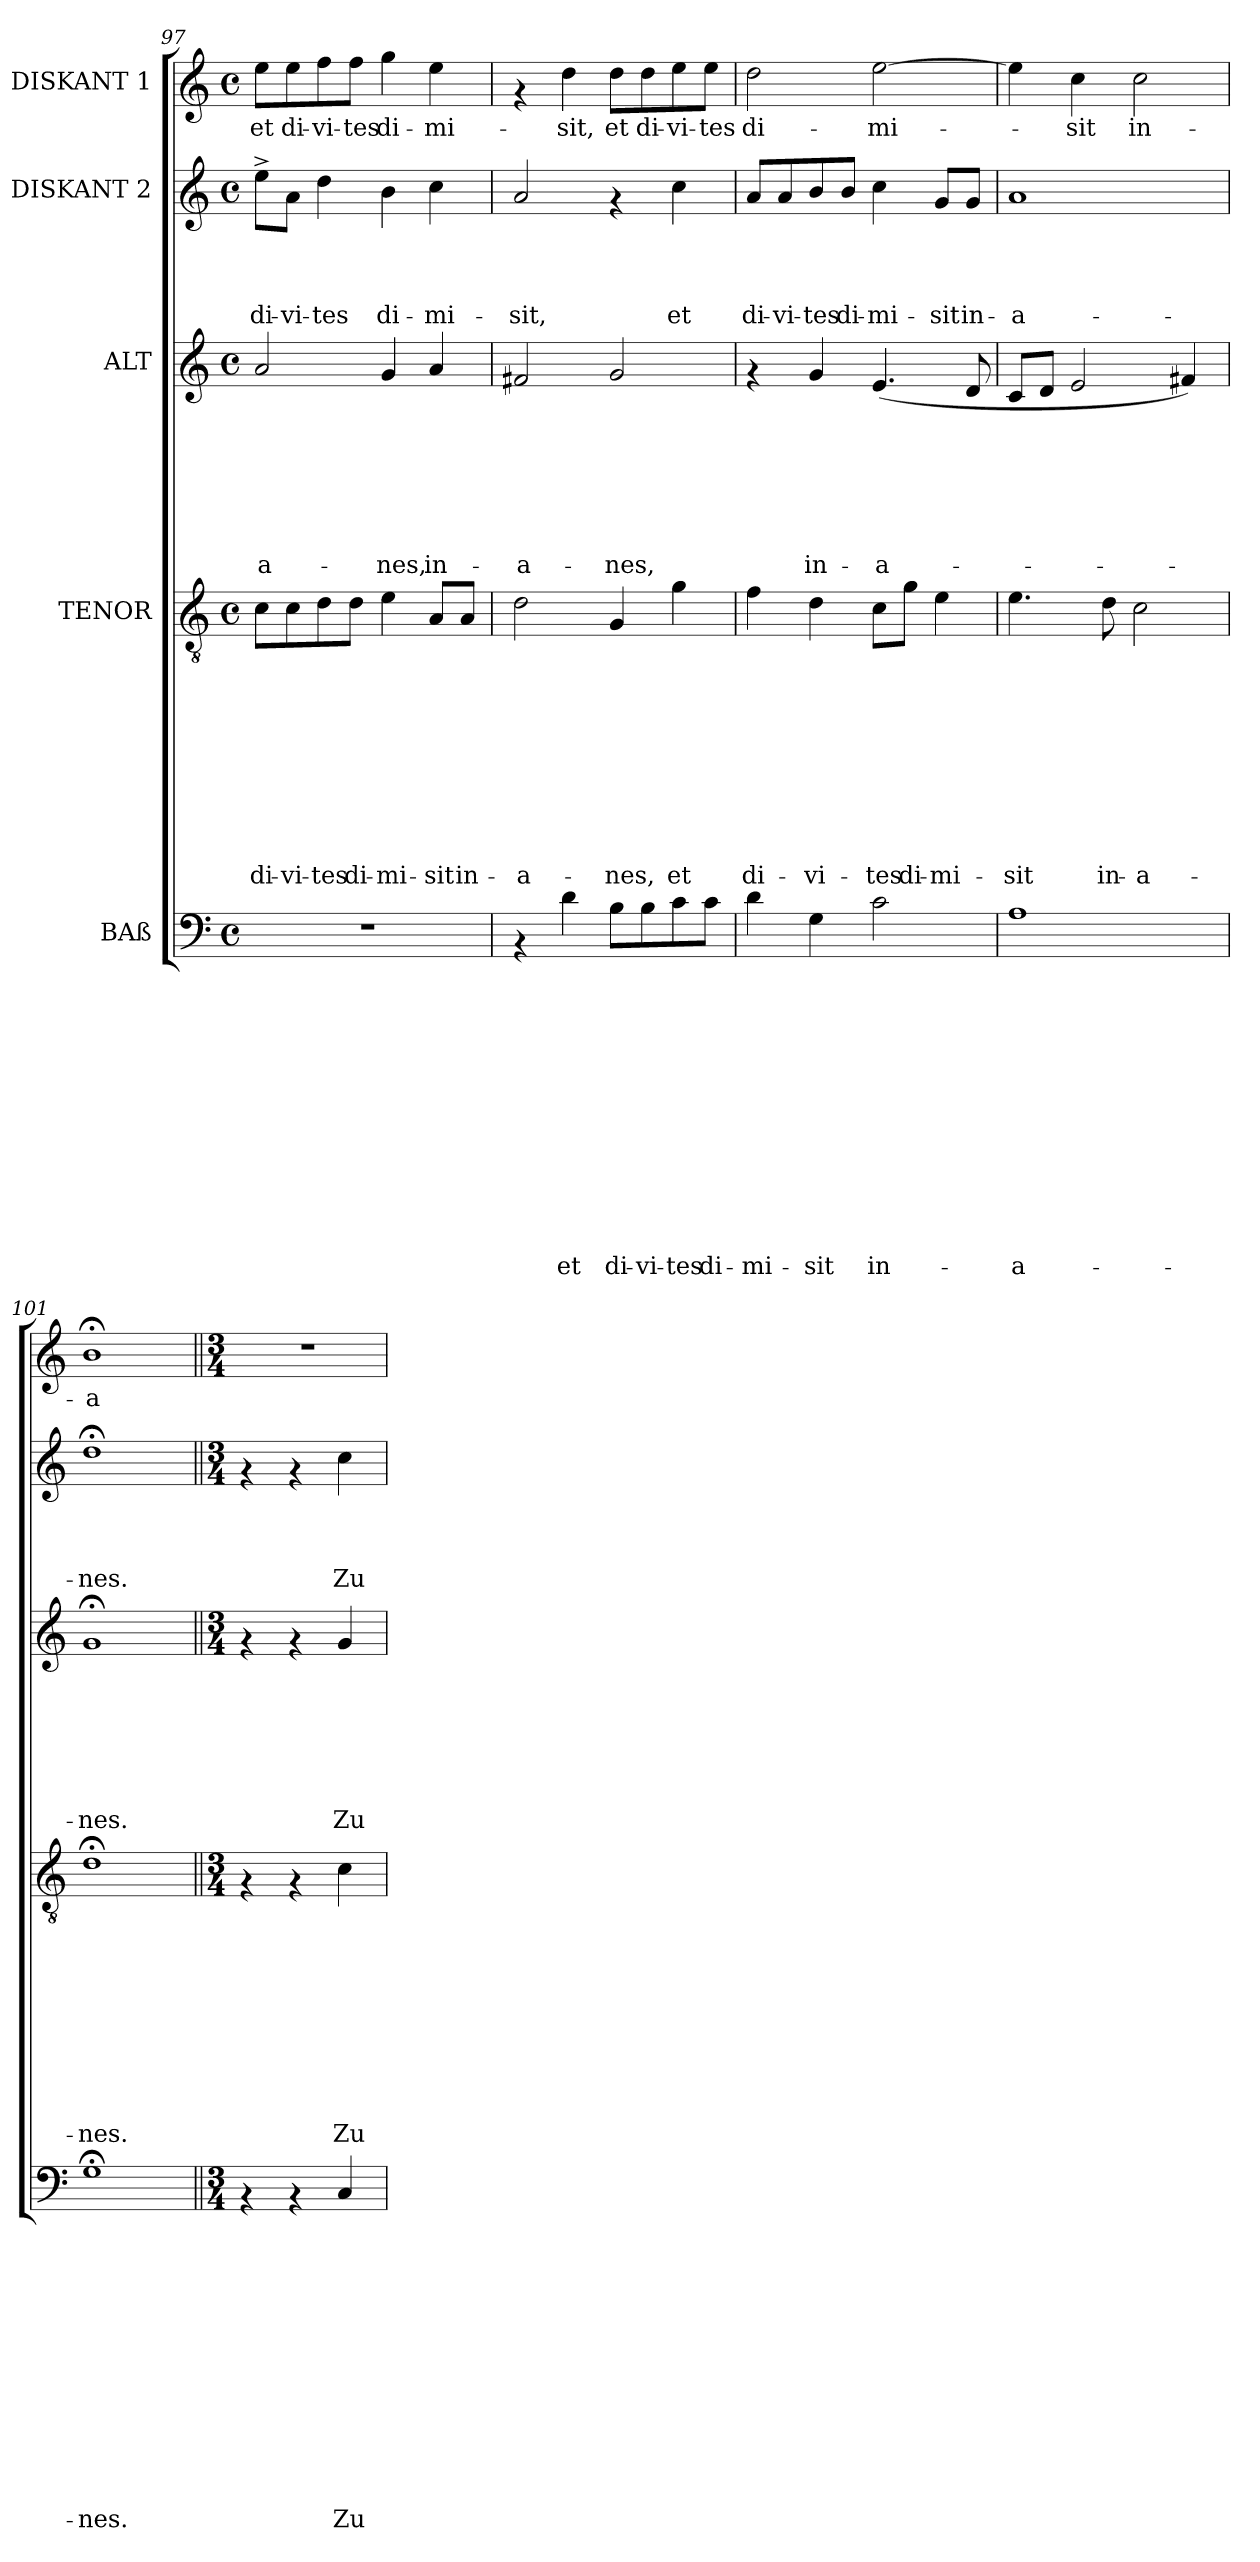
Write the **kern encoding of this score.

**kern	**text	**text	**text	**text	**text	**text	**text	**text	**text	**text	**text	**text	**text	**kern	**text	**text	**text	**text	**text	**text	**text	**text	**text	**text	**kern	**text	**text	**text	**text	**text	**text	**text	**kern	**text	**text	**text	**text	**kern	**text
*part5	*part5	*part5	*part5	*part5	*part5	*part5	*part5	*part5	*part5	*part5	*part5	*part5	*part5	*part4	*part4	*part4	*part4	*part4	*part4	*part4	*part4	*part4	*part4	*part4	*part3	*part3	*part3	*part3	*part3	*part3	*part3	*part3	*part2	*part2	*part2	*part2	*part2	*part1	*part1
*staff5	*staff5	*staff5	*staff5	*staff5	*staff5	*staff5	*staff5	*staff5	*staff5	*staff5	*staff5	*staff5	*staff5	*staff4	*staff4	*staff4	*staff4	*staff4	*staff4	*staff4	*staff4	*staff4	*staff4	*staff4	*staff3	*staff3	*staff3	*staff3	*staff3	*staff3	*staff3	*staff3	*staff2	*staff2	*staff2	*staff2	*staff2	*staff1	*staff1
*I"BAß	*	*	*	*	*	*	*	*	*	*	*	*	*	*I"TENOR	*	*	*	*	*	*	*	*	*	*	*I"ALT	*	*	*	*	*	*	*	*I"DISKANT 2	*	*	*	*	*I"DISKANT 1	*
*clefF4	*	*	*	*	*	*	*	*	*	*	*	*	*	*clefGv2	*	*	*	*	*	*	*	*	*	*	*clefG2	*	*	*	*	*	*	*	*clefG2	*	*	*	*	*clefG2	*
*k[]	*	*	*	*	*	*	*	*	*	*	*	*	*	*k[]	*	*	*	*	*	*	*	*	*	*	*k[]	*	*	*	*	*	*	*	*k[]	*	*	*	*	*k[]	*
*C:	*	*	*	*	*	*	*	*	*	*	*	*	*	*C:	*	*	*	*	*	*	*	*	*	*	*C:	*	*	*	*	*	*	*	*C:	*	*	*	*	*C:	*
*M4/4	*	*	*	*	*	*	*	*	*	*	*	*	*	*M4/4	*	*	*	*	*	*	*	*	*	*	*M4/4	*	*	*	*	*	*	*	*M4/4	*	*	*	*	*M4/4	*
*met(c)	*	*	*	*	*	*	*	*	*	*	*	*	*	*met(c)	*	*	*	*	*	*	*	*	*	*	*met(c)	*	*	*	*	*	*	*	*met(c)	*	*	*	*	*met(c)	*
=97	=97	=97	=97	=97	=97	=97	=97	=97	=97	=97	=97	=97	=97	=97	=97	=97	=97	=97	=97	=97	=97	=97	=97	=97	=97	=97	=97	=97	=97	=97	=97	=97	=97	=97	=97	=97	=97	=97	=97
!	!	!	!	!	!	!	!	!	!	!	!	!	!	!	!	!	!	!	!	!	!	!	!	!LO:LY:b	!	!	!	!	!	!	!	!LO:LY:b	!	!	!	!	!LO:LY:b	!	!LO:LY:b
1r	.	.	.	.	.	.	.	.	.	.	.	.	.	8c\L	.	.	.	.	.	.	.	.	.	di-	2a/	.	.	.	.	.	.	-a-	8ee^>\L	.	.	.	di-	8ee\L	et
!	!	!	!	!	!	!	!	!	!	!	!	!	!	!	!	!	!	!	!	!	!	!	!	!LO:LY:b	!	!	!	!	!	!	!	!	!	!	!	!	!LO:LY:b	!	!LO:LY:b
.	.	.	.	.	.	.	.	.	.	.	.	.	.	8c\	.	.	.	.	.	.	.	.	.	-vi-	.	.	.	.	.	.	.	.	8a\J	.	.	.	-vi-	8ee\	di-
!	!	!	!	!	!	!	!	!	!	!	!	!	!	!	!	!	!	!	!	!	!	!	!	!LO:LY:b	!	!	!	!	!	!	!	!	!	!	!	!	!LO:LY:b	!	!LO:LY:b
.	.	.	.	.	.	.	.	.	.	.	.	.	.	8d\	.	.	.	.	.	.	.	.	.	-tes	.	.	.	.	.	.	.	.	4dd\	.	.	.	-tes	8ff\	-vi-
!	!	!	!	!	!	!	!	!	!	!	!	!	!	!	!	!	!	!	!	!	!	!	!	!LO:LY:b	!	!	!	!	!	!	!	!	!	!	!	!	!	!	!LO:LY:b
.	.	.	.	.	.	.	.	.	.	.	.	.	.	8d\J	.	.	.	.	.	.	.	.	.	di-	.	.	.	.	.	.	.	.	.	.	.	.	.	8ff\J	-tes
!	!	!	!	!	!	!	!	!	!	!	!	!	!	!	!	!	!	!	!	!	!	!	!	!LO:LY:b	!	!	!	!	!	!	!	!LO:LY:b	!	!	!	!	!LO:LY:b	!	!LO:LY:b
.	.	.	.	.	.	.	.	.	.	.	.	.	.	4e\	.	.	.	.	.	.	.	.	.	-mi-	4g/	.	.	.	.	.	.	-nes,	4b\	.	.	.	di-	4gg\	di-
!	!	!	!	!	!	!	!	!	!	!	!	!	!	!	!	!	!	!	!	!	!	!	!	!LO:LY:b	!	!	!	!	!	!	!	!LO:LY:b	!	!	!	!	!LO:LY:b	!	!LO:LY:b
.	.	.	.	.	.	.	.	.	.	.	.	.	.	8A/L	.	.	.	.	.	.	.	.	.	-sit	4a/	.	.	.	.	.	.	in-	4cc\	.	.	.	-mi-	4ee\	-mi-
!	!	!	!	!	!	!	!	!	!	!	!	!	!	!	!	!	!	!	!	!	!	!	!	!LO:LY:b	!	!	!	!	!	!	!	!	!	!	!	!	!	!	!
.	.	.	.	.	.	.	.	.	.	.	.	.	.	8A/J	.	.	.	.	.	.	.	.	.	in-	.	.	.	.	.	.	.	.	.	.	.	.	.	.	.
=98	=98	=98	=98	=98	=98	=98	=98	=98	=98	=98	=98	=98	=98	=98	=98	=98	=98	=98	=98	=98	=98	=98	=98	=98	=98	=98	=98	=98	=98	=98	=98	=98	=98	=98	=98	=98	=98	=98	=98
!	!	!	!	!	!	!	!	!	!	!	!	!	!	!	!	!	!	!	!	!	!	!	!	!LO:LY:b	!	!	!	!	!	!	!	!LO:LY:b	!	!	!	!	!LO:LY:b	!	!
4rAA	.	.	.	.	.	.	.	.	.	.	.	.	.	2d\	.	.	.	.	.	.	.	.	.	-a-	2f#X/	.	.	.	.	.	.	-a-	2a/	.	.	.	-sit,	4rf	.
!	!	!	!	!	!	!	!	!	!	!	!	!	!LO:LY:b	!	!	!	!	!	!	!	!	!	!	!	!	!	!	!	!	!	!	!	!	!	!	!	!	!	!LO:LY:b
4d\	.	.	.	.	.	.	.	.	.	.	.	.	et	.	.	.	.	.	.	.	.	.	.	.	.	.	.	.	.	.	.	.	.	.	.	.	.	4dd\	-sit,
!	!	!	!	!	!	!	!	!	!	!	!	!	!LO:LY:b	!	!	!	!	!	!	!	!	!	!	!LO:LY:b	!	!	!	!	!	!	!	!LO:LY:b	!	!	!	!	!	!	!LO:LY:b
8B\L	.	.	.	.	.	.	.	.	.	.	.	.	di-	4G/	.	.	.	.	.	.	.	.	.	-nes,	2g/	.	.	.	.	.	.	-nes,	4rf	.	.	.	.	8dd\L	et
!	!	!	!	!	!	!	!	!	!	!	!	!	!LO:LY:b	!	!	!	!	!	!	!	!	!	!	!	!	!	!	!	!	!	!	!	!	!	!	!	!	!	!LO:LY:b
8B\	.	.	.	.	.	.	.	.	.	.	.	.	-vi-	.	.	.	.	.	.	.	.	.	.	.	.	.	.	.	.	.	.	.	.	.	.	.	.	8dd\	di-
!	!	!	!	!	!	!	!	!	!	!	!	!	!LO:LY:b	!	!	!	!	!	!	!	!	!	!	!LO:LY:b	!	!	!	!	!	!	!	!	!	!	!	!	!LO:LY:b	!	!LO:LY:b
8c\	.	.	.	.	.	.	.	.	.	.	.	.	-tes	4g\	.	.	.	.	.	.	.	.	.	et	.	.	.	.	.	.	.	.	4cc\	.	.	.	et	8ee\	-vi-
!	!	!	!	!	!	!	!	!	!	!	!	!	!LO:LY:b	!	!	!	!	!	!	!	!	!	!	!	!	!	!	!	!	!	!	!	!	!	!	!	!	!	!LO:LY:b
8c\J	.	.	.	.	.	.	.	.	.	.	.	.	di-	.	.	.	.	.	.	.	.	.	.	.	.	.	.	.	.	.	.	.	.	.	.	.	.	8ee\J	-tes
!!LO:LB:g=z
=99	=99	=99	=99	=99	=99	=99	=99	=99	=99	=99	=99	=99	=99	=99	=99	=99	=99	=99	=99	=99	=99	=99	=99	=99	=99	=99	=99	=99	=99	=99	=99	=99	=99	=99	=99	=99	=99	=99	=99
!	!	!	!	!	!	!	!	!	!	!	!	!	!LO:LY:b	!	!	!	!	!	!	!	!	!	!	!LO:LY:b	!	!	!	!	!	!	!	!	!	!	!	!	!LO:LY:b	!	!LO:LY:b
4d\	.	.	.	.	.	.	.	.	.	.	.	.	-mi-	4f\	.	.	.	.	.	.	.	.	.	di-	4rf	.	.	.	.	.	.	.	8a/L	.	.	.	di-	2dd\	di-
!	!	!	!	!	!	!	!	!	!	!	!	!	!	!	!	!	!	!	!	!	!	!	!	!	!	!	!	!	!	!	!	!	!	!	!	!	!LO:LY:b	!	!
.	.	.	.	.	.	.	.	.	.	.	.	.	.	.	.	.	.	.	.	.	.	.	.	.	.	.	.	.	.	.	.	.	8a/	.	.	.	-vi-	.	.
!	!	!	!	!	!	!	!	!	!	!	!	!	!LO:LY:b	!	!	!	!	!	!	!	!	!	!	!LO:LY:b	!	!	!	!	!	!	!	!LO:LY:b	!	!	!	!	!LO:LY:b	!	!
4G\	.	.	.	.	.	.	.	.	.	.	.	.	-sit	4d\	.	.	.	.	.	.	.	.	.	-vi-	4g/	.	.	.	.	.	.	in-	8b/	.	.	.	-tes	.	.
!	!	!	!	!	!	!	!	!	!	!	!	!	!	!	!	!	!	!	!	!	!	!	!	!	!	!	!	!	!	!	!	!	!	!	!	!	!LO:LY:b	!	!
.	.	.	.	.	.	.	.	.	.	.	.	.	.	.	.	.	.	.	.	.	.	.	.	.	.	.	.	.	.	.	.	.	8b/J	.	.	.	di-	.	.
!	!	!	!	!	!	!	!	!	!	!	!	!	!LO:LY:b	!	!	!	!	!	!	!	!	!	!	!LO:LY:b	!	!	!	!	!	!	!	!LO:LY:b	!	!	!	!	!LO:LY:b	!	!LO:LY:b
2c\	.	.	.	.	.	.	.	.	.	.	.	.	in-	8c\L	.	.	.	.	.	.	.	.	.	-tes	(<4.e/	.	.	.	.	.	.	-a-	4cc\	.	.	.	-mi-	[>2ee\	-mi-
!	!	!	!	!	!	!	!	!	!	!	!	!	!	!	!	!	!	!	!	!	!	!	!	!LO:LY:b	!	!	!	!	!	!	!	!	!	!	!	!	!	!	!
.	.	.	.	.	.	.	.	.	.	.	.	.	.	8g\J	.	.	.	.	.	.	.	.	.	di-	.	.	.	.	.	.	.	.	.	.	.	.	.	.	.
!	!	!	!	!	!	!	!	!	!	!	!	!	!	!	!	!	!	!	!	!	!	!	!	!LO:LY:b	!	!	!	!	!	!	!	!	!	!	!	!	!LO:LY:b	!	!
.	.	.	.	.	.	.	.	.	.	.	.	.	.	4e\	.	.	.	.	.	.	.	.	.	-mi-	.	.	.	.	.	.	.	.	8g/L	.	.	.	-sit	.	.
!	!	!	!	!	!	!	!	!	!	!	!	!	!	!	!	!	!	!	!	!	!	!	!	!	!	!	!	!	!	!	!	!	!	!	!	!	!LO:LY:b	!	!
.	.	.	.	.	.	.	.	.	.	.	.	.	.	.	.	.	.	.	.	.	.	.	.	.	8d/	.	.	.	.	.	.	.	8g/J	.	.	.	in-	.	.
=100	=100	=100	=100	=100	=100	=100	=100	=100	=100	=100	=100	=100	=100	=100	=100	=100	=100	=100	=100	=100	=100	=100	=100	=100	=100	=100	=100	=100	=100	=100	=100	=100	=100	=100	=100	=100	=100	=100	=100
!	!	!	!	!	!	!	!	!	!	!	!	!	!LO:LY:b	!	!	!	!	!	!	!	!	!	!	!LO:LY:b	!	!	!	!	!	!	!	!	!	!	!	!	!LO:LY:b	!	!
1A	.	.	.	.	.	.	.	.	.	.	.	.	-a-	4.e\	.	.	.	.	.	.	.	.	.	-sit	8c/L	.	.	.	.	.	.	.	1a	.	.	.	-a-	4ee\]	.
.	.	.	.	.	.	.	.	.	.	.	.	.	.	.	.	.	.	.	.	.	.	.	.	.	8d/J	.	.	.	.	.	.	.	.	.	.	.	.	.	.
!	!	!	!	!	!	!	!	!	!	!	!	!	!	!	!	!	!	!	!	!	!	!	!	!	!	!	!	!	!	!	!	!	!	!	!	!	!	!	!LO:LY:b
.	.	.	.	.	.	.	.	.	.	.	.	.	.	.	.	.	.	.	.	.	.	.	.	.	2e/	.	.	.	.	.	.	.	.	.	.	.	.	4cc\	-sit
!	!	!	!	!	!	!	!	!	!	!	!	!	!	!	!	!	!	!	!	!	!	!	!	!LO:LY:b	!	!	!	!	!	!	!	!	!	!	!	!	!	!	!
.	.	.	.	.	.	.	.	.	.	.	.	.	.	8d\	.	.	.	.	.	.	.	.	.	in-	.	.	.	.	.	.	.	.	.	.	.	.	.	.	.
!	!	!	!	!	!	!	!	!	!	!	!	!	!	!	!	!	!	!	!	!	!	!	!	!LO:LY:b	!	!	!	!	!	!	!	!	!	!	!	!	!	!	!LO:LY:b
.	.	.	.	.	.	.	.	.	.	.	.	.	.	2c\	.	.	.	.	.	.	.	.	.	-a-	.	.	.	.	.	.	.	.	.	.	.	.	.	2cc\	in-
.	.	.	.	.	.	.	.	.	.	.	.	.	.	.	.	.	.	.	.	.	.	.	.	.	4f#X/)	.	.	.	.	.	.	.	.	.	.	.	.	.	.
=101	=101	=101	=101	=101	=101	=101	=101	=101	=101	=101	=101	=101	=101	=101	=101	=101	=101	=101	=101	=101	=101	=101	=101	=101	=101	=101	=101	=101	=101	=101	=101	=101	=101	=101	=101	=101	=101	=101	=101
!	!	!	!	!	!	!	!	!	!	!	!	!	!LO:LY:b	!	!	!	!	!	!	!	!	!	!	!LO:LY:b	!	!	!	!	!	!	!	!LO:LY:b	!	!	!	!	!LO:LY:b	!	!LO:LY:b
1G;<	.	.	.	.	.	.	.	.	.	.	.	.	-nes.	1d;<	.	.	.	.	.	.	.	.	.	-nes.	1g;	.	.	.	.	.	.	-nes.	1dd;<	.	.	.	-nes.	1b;<	-a-
=102||	=102||	=102||	=102||	=102||	=102||	=102||	=102||	=102||	=102||	=102||	=102||	=102||	=102||	=102||	=102||	=102||	=102||	=102||	=102||	=102||	=102||	=102||	=102||	=102||	=102||	=102||	=102||	=102||	=102||	=102||	=102||	=102||	=102||	=102||	=102||	=102||	=102||	=102||	=102||
*M3/4	*	*	*	*	*	*	*	*	*	*	*	*	*	*M3/4	*	*	*	*	*	*	*	*	*	*	*M3/4	*	*	*	*	*	*	*	*M3/4	*	*	*	*	*M3/4	*
4rAA	.	.	.	.	.	.	.	.	.	.	.	.	.	4rF	.	.	.	.	.	.	.	.	.	.	4rf	.	.	.	.	.	.	.	4rf	.	.	.	.	2.r	.
4rAA	.	.	.	.	.	.	.	.	.	.	.	.	.	4rF	.	.	.	.	.	.	.	.	.	.	4rf	.	.	.	.	.	.	.	4rf	.	.	.	.	.	.
!	!	!	!	!	!	!	!	!	!	!	!	!	!LO:LY:b	!	!	!	!	!	!	!	!	!	!	!LO:LY:b	!	!	!	!	!	!	!	!LO:LY:b	!	!	!	!	!LO:LY:b	!	!
4C/	.	.	.	.	.	.	.	.	.	.	.	.	Zu	4c\	.	.	.	.	.	.	.	.	.	Zu	4g/	.	.	.	.	.	.	Zu	4cc\	.	.	.	Zu	.	.
=	=	=	=	=	=	=	=	=	=	=	=	=	=	=	=	=	=	=	=	=	=	=	=	=	=	=	=	=	=	=	=	=	=	=	=	=	=	=	=
*-	*-	*-	*-	*-	*-	*-	*-	*-	*-	*-	*-	*-	*-	*-	*-	*-	*-	*-	*-	*-	*-	*-	*-	*-	*-	*-	*-	*-	*-	*-	*-	*-	*-	*-	*-	*-	*-	*-	*-
